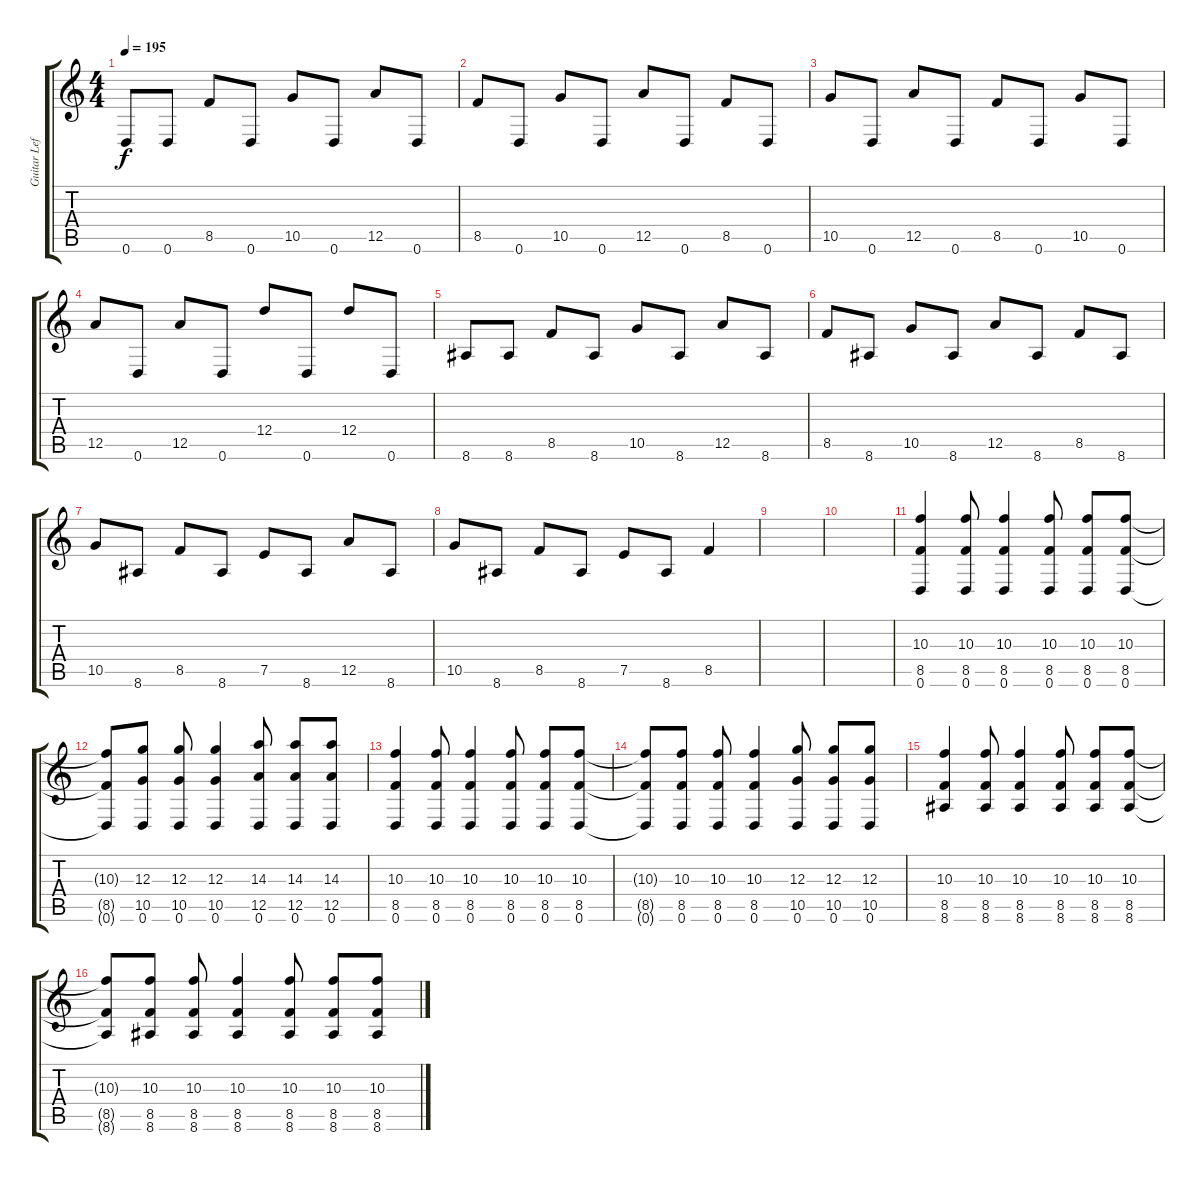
\track ("Guitar Left" "Guitar Lef") {instrument distortionguitar bank 255}
\staff {score tabs}
\tuning (E4 B3 G3 D3 A2 D2) {hide}
\ts (4 4)
\tempo 195
\clef g2
\ks c
0.6.8{dy f} 0.6.8 8.5.8 0.6.8 10.5.8 0.6.8 12.5.8 0.6.8 |
8.5.8 0.6.8 10.5.8 0.6.8 12.5.8 0.6.8 8.5.8 0.6.8 |
10.5.8 0.6.8 12.5.8 0.6.8 8.5.8 0.6.8 10.5.8 0.6.8 |
12.5.8 0.6.8 12.5.8 0.6.8 12.4.8 0.6.8 12.4.8 0.6.8 |
8.6.8 8.6.8 8.5.8 8.6.8 10.5.8 8.6.8 12.5.8 8.6.8 |
8.5.8 8.6.8 10.5.8 8.6.8 12.5.8 8.6.8 8.5.8 8.6.8 |
10.5.8 8.6.8 8.5.8 8.6.8 7.5.8 8.6.8 12.5.8 8.6.8 |
10.5.8 8.6.8 8.5.8 8.6.8 7.5.8 8.6.8 8.5.4 |
|
|
(10.3 8.5 0.6).4 (10.3 8.5 0.6).8 (10.3 8.5 0.6).4 (10.3 8.5 0.6).8 (10.3 8.5 0.6).8 (10.3 8.5 0.6).8 |
(10.3{t} 8.5{t} 0.6{t}).8 (12.3 10.5 0.6).8 (12.3 10.5 0.6).8 (12.3 10.5 0.6).4 (14.3 12.5 0.6).8 (14.3 12.5 0.6).8 (14.3 12.5 0.6).8 |
(10.3 8.5 0.6).4 (10.3 8.5 0.6).8 (10.3 8.5 0.6).4 (10.3 8.5 0.6).8 (10.3 8.5 0.6).8 (10.3 8.5 0.6).8 |
(10.3{t} 8.5{t} 0.6{t}).8 (10.3 8.5 0.6).8 (10.3 8.5 0.6).8 (10.3 8.5 0.6).4 (12.3 10.5 0.6).8 (12.3 10.5 0.6).8 (12.3 10.5 0.6).8 |
(10.3 8.5 8.6).4 (10.3 8.5 8.6).8 (10.3 8.5 8.6).4 (10.3 8.5 8.6).8 (10.3 8.5 8.6).8 (10.3 8.5 8.6).8 |
(10.3{t} 8.5{t} 8.6{t}).8 (10.3 8.5 8.6).8 (10.3 8.5 8.6).8 (10.3 8.5 8.6).4 (10.3 8.5 8.6).8 (10.3 8.5 8.6).8 (10.3 8.5 8.6).8
